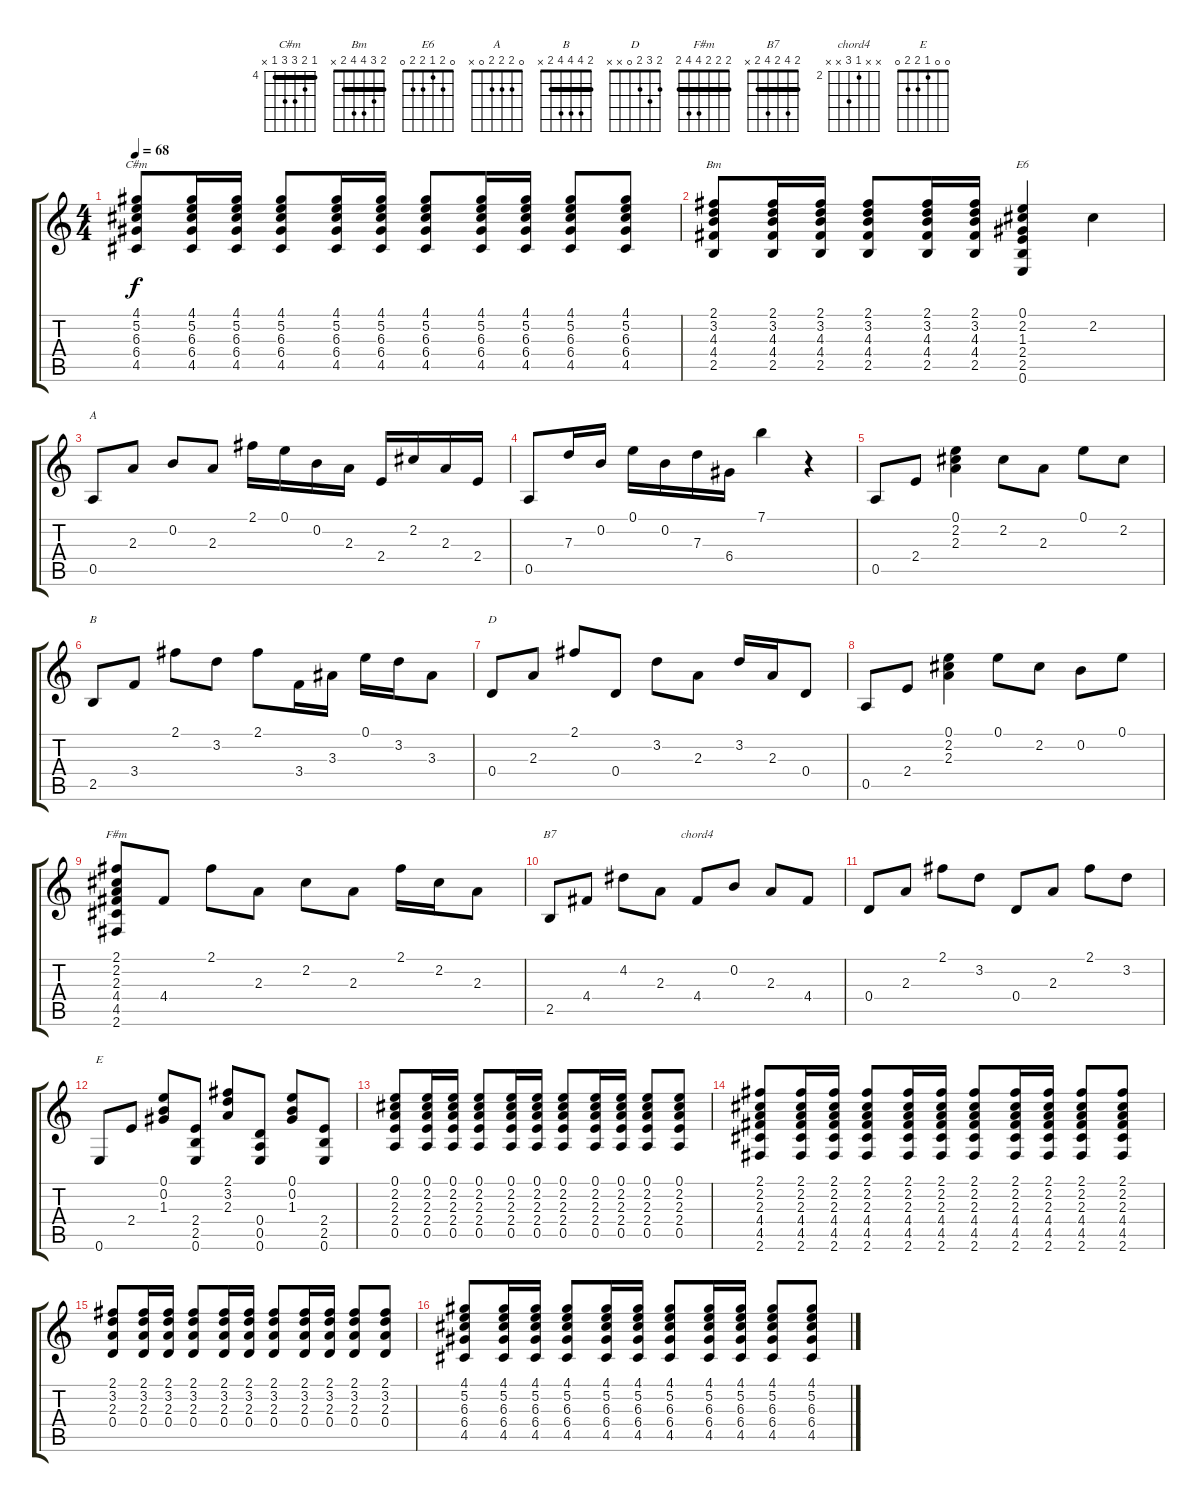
\track "" {instrument acousticguitarsteel}
\staff {score tabs}
\tuning (E4 B3 G3 D3 A2 E2) {hide}
\chord ("C#m" 4 5 6 6 4 x) {firstfret 4 barre 4}
\chord ("Bm" 2 3 4 4 2 x) {barre 2}
\chord ("E6" 0 2 1 2 2 0)
\chord ("A" 0 2 2 2 0 x)
\chord ("B" 2 4 4 4 2 x) {barre 2}
\chord ("D" 2 3 2 0 x x)
\chord ("F#m" 2 2 2 4 4 2) {barre 2}
\chord ("B7" 2 4 2 4 2 x) {barre 2}
\chord ("chord4" x x 2 4 x x) {firstfret 2}
\chord ("E" 0 0 1 2 2 0)
\ts (4 4)
\tempo 68
\clef g2
\ks c
(4.1 5.2 6.3 6.4 4.5).8{ch "C#m" dy f} (4.1 5.2 6.3 6.4 4.5).16 (4.1 5.2 6.3 6.4 4.5).16 (4.1 5.2 6.3 6.4 4.5).8 (4.1 5.2 6.3 6.4 4.5).16 (4.1 5.2 6.3 6.4 4.5).16 (4.1 5.2 6.3 6.4 4.5).8 (4.1 5.2 6.3 6.4 4.5).16 (4.1 5.2 6.3 6.4 4.5).16 (4.1 5.2 6.3 6.4 4.5).8 (4.1 5.2 6.3 6.4 4.5).8 |
(2.1 3.2 4.3 4.4 2.5).8{ch "Bm"} (2.1 3.2 4.3 4.4 2.5).16 (2.1 3.2 4.3 4.4 2.5).16 (2.1 3.2 4.3 4.4 2.5).8 (2.1 3.2 4.3 4.4 2.5).16 (2.1 3.2 4.3 4.4 2.5).16 (0.1 2.2 1.3 2.4 2.5 0.6).4{ch "E6"} 2.2.4 |
0.5.8{ch "A"} 2.3.8 0.2.8 2.3.8 2.1.16 0.1.16 0.2.16 2.3.16 2.4.16 2.2.16 2.3.16 2.4.16 |
0.5.8 7.3.16 0.2.16 0.1.16 0.2.16 7.3.16 6.4.16 7.1.4 r.4 |
0.5.8 2.4.8 (0.1 2.2 2.3).4 2.2.8 2.3.8 0.1.8 2.2.8 |
2.5.8{ch "B"} 3.4.8 2.1.8 3.2.8 2.1.8 3.4.16 3.3.16 0.1.16 3.2.16 3.3.8 |
0.4.8{ch "D"} 2.3.8 2.1.8 0.4.8 3.2.8 2.3.8 3.2.16 2.3.16 0.4.8 |
0.5.8 2.4.8 (0.1 2.2 2.3).4 0.1.8 2.2.8 0.2.8 0.1.8 |
(2.1 2.2 2.3 4.4 4.5 2.6).8{ch "F#m"} 4.4.8 2.1.8 2.3.8 2.2.8 2.3.8 2.1.16 2.2.16 2.3.8 |
2.5.8{ch "B7"} 4.4.8 4.2.8 2.3.8 4.4.8{ch "chord4"} 0.2.8 2.3.8 4.4.8 |
0.4.8 2.3.8 2.1.8 3.2.8 0.4.8 2.3.8 2.1.8 3.2.8 |
0.6.8{ch "E"} 2.4.8 (0.1 0.2 1.3).8 (2.4 2.5 0.6).8 (2.1 3.2 2.3).8 (0.4 0.5 0.6).8 (0.1 0.2 1.3).8 (2.4 2.5 0.6).8 |
(0.1 2.2 2.3 2.4 0.5).8 (0.1 2.2 2.3 2.4 0.5).16 (0.1 2.2 2.3 2.4 0.5).16 (0.1 2.2 2.3 2.4 0.5).8 (0.1 2.2 2.3 2.4 0.5).16 (0.1 2.2 2.3 2.4 0.5).16 (0.1 2.2 2.3 2.4 0.5).8 (0.1 2.2 2.3 2.4 0.5).16 (0.1 2.2 2.3 2.4 0.5).16 (0.1 2.2 2.3 2.4 0.5).8 (0.1 2.2 2.3 2.4 0.5).8 |
(2.1 2.2 2.3 4.4 4.5 2.6).8 (2.1 2.2 2.3 4.4 4.5 2.6).16 (2.1 2.2 2.3 4.4 4.5 2.6).16 (2.1 2.2 2.3 4.4 4.5 2.6).8 (2.1 2.2 2.3 4.4 4.5 2.6).16 (2.1 2.2 2.3 4.4 4.5 2.6).16 (2.1 2.2 2.3 4.4 4.5 2.6).8 (2.1 2.2 2.3 4.4 4.5 2.6).16 (2.1 2.2 2.3 4.4 4.5 2.6).16 (2.1 2.2 2.3 4.4 4.5 2.6).8 (2.1 2.2 2.3 4.4 4.5 2.6).8 |
(2.1 3.2 2.3 0.4).8 (2.1 3.2 2.3 0.4).16 (2.1 3.2 2.3 0.4).16 (2.1 3.2 2.3 0.4).8 (2.1 3.2 2.3 0.4).16 (2.1 3.2 2.3 0.4).16 (2.1 3.2 2.3 0.4).8 (2.1 3.2 2.3 0.4).16 (2.1 3.2 2.3 0.4).16 (2.1 3.2 2.3 0.4).8 (2.1 3.2 2.3 0.4).8 |
(4.1 5.2 6.3 6.4 4.5).8 (4.1 5.2 6.3 6.4 4.5).16 (4.1 5.2 6.3 6.4 4.5).16 (4.1 5.2 6.3 6.4 4.5).8 (4.1 5.2 6.3 6.4 4.5).16 (4.1 5.2 6.3 6.4 4.5).16 (4.1 5.2 6.3 6.4 4.5).8 (4.1 5.2 6.3 6.4 4.5).16 (4.1 5.2 6.3 6.4 4.5).16 (4.1 5.2 6.3 6.4 4.5).8 (4.1 5.2 6.3 6.4 4.5).8
